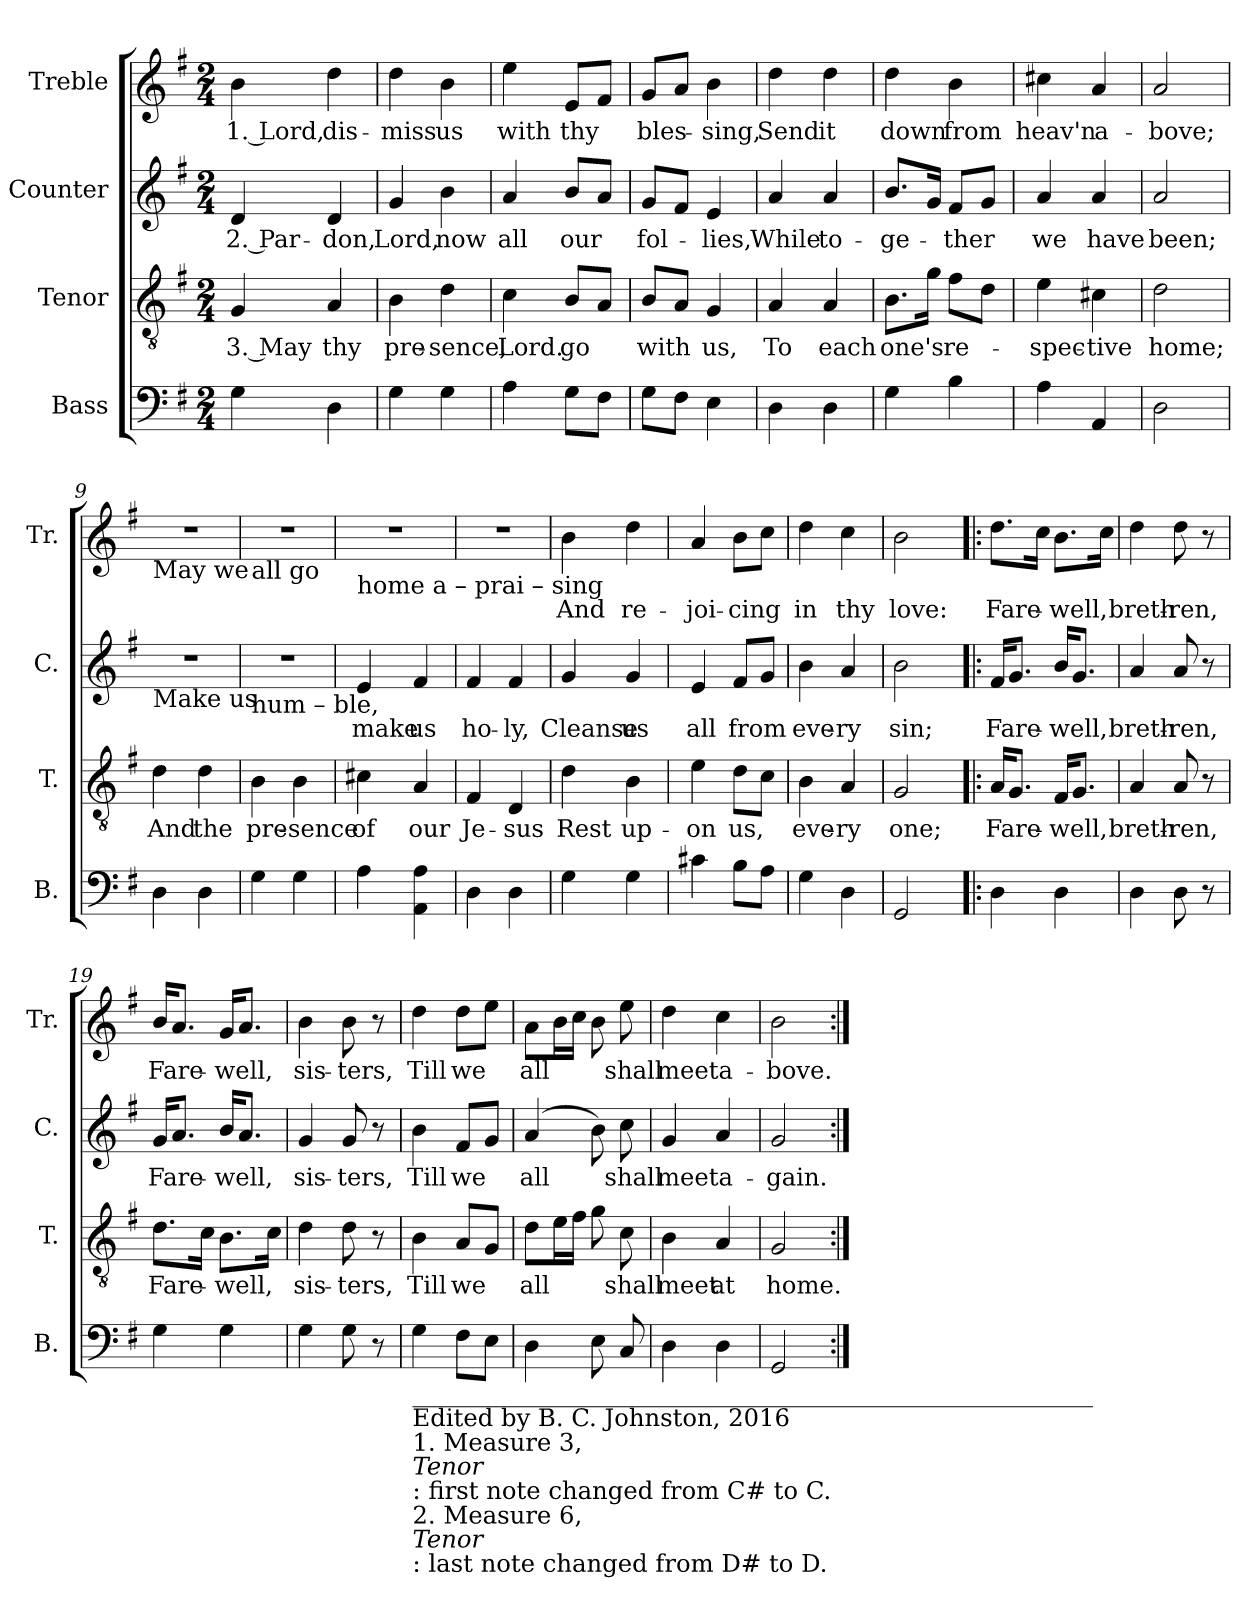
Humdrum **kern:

**kern	**kern	**text	**kern	**text	**kern	**text
*part4	*part3	*part3	*part2	*part2	*part1	*part1
*staff4	*staff3	*staff3	*staff2	*staff2	*staff1	*staff1
*I"Bass	*I"Tenor	*	*I"Counter	*	*I"Treble	*
*I'B.	*I'T.	*	*I'C.	*	*I'Tr.	*
*clefF4	*clefGv2	*	*clefG2	*	*clefG2	*
*k[f#]	*k[f#]	*	*k[f#]	*	*k[f#]	*
*M2/4	*M2/4	*	*M2/4	*	*M2/4	*
*MM100	*MM100	*	*MM100	*	*MM100	*
=1	=1	=1	=1	=1	=1	=1
4G\	4G/	3. May	4d/	2. Par-	4b\	1. Lord,
4D\	4A/	thy	4d/	-don,	4dd\	dis-
=2	=2	=2	=2	=2	=2	=2
4G\	4B\	pre-	4g/	Lord,	4dd\	-miss
4G\	4d\	-sence,	4b\	now	4b\	us
=3	=3	=3	=3	=3	=3	=3
4A\	4c\	Lord.	4a/	all	4ee\	with
8G\L	8B/L	go	8b/L	our	8e/L	thy
8F#\J	8A/J	.	8a/J	.	8f#/J	.
=4	=4	=4	=4	=4	=4	=4
8G\L	8B/L	with	8g/L	fol-	8g/L	bles-
8F#\J	8A/J	.	8f#/J	.	8a/J	.
4E\	4G/	us,	4e/	-lies,	4b\	-sing,
=5	=5	=5	=5	=5	=5	=5
4D\	4A/	To	4a/	While	4dd\	Send
4D\	4A/	each	4a/	to-	4dd\	it
=6	=6	=6	=6	=6	=6	=6
4G\	8.B\L	one's	8.b/L	-ge-	4dd\	down
.	16g\Jk	.	16g/Jk	.	.	.
4B\	8f#\L	re-	8f#/L	-ther	4b\	from
.	8d\J	.	8g/J	.	.	.
=7	=7	=7	=7	=7	=7	=7
4A\	4e\	-spec-	4a/	we	4cc#X\	heav'n
4AA/	4c#X\	tive	4a/	have	4a/	a-
=8	=8	=8	=8	=8	=8	=8
2D\	2d\	home;	2a/	been;	2a/	-bove;
=9	=9	=9	=9	=9	=9	=9
!	!	!	!	!	!LO:TX:b:t=May   we	!
!	!	!	!LO:TX:b:t=Make  us	!	!	!
4D\	4d\	And	2r	.	2r	.
4D\	4d\	the	.	.	.	.
!!LO:LB:g=z
=10	=10	=10	=10	=10	=10	=10
!	!	!	!	!	!LO:TX:b:t=all       go	!
!	!	!	!LO:TX:b:t=hum – ble,	!	!	!
4G\	4B\	pre-	2r	.	2r	.
4G\	4B\	-sence	.	.	.	.
=11	=11	=11	=11	=11	=11	=11
!	!	!	!	!	!LO:TX:b:t=home   a – prai – sing	!
4A\	4c#X\	of	4e/	make	2r	.
4AA\ 4A\	4A/	our	4f#/	us	.	.
=12	=12	=12	=12	=12	=12	=12
4D\	4F#/	Je-	4f#/	ho-	2r	.
4D\	4D/	-sus	4f#/	-ly,	.	.
=13	=13	=13	=13	=13	=13	=13
4G\	4d\	Rest	4g/	Cleanse	4b\	And
4G\	4B\	up-	4g/	us	4dd\	re-
=14	=14	=14	=14	=14	=14	=14
4c#X\	4e\	-on	4e/	all	4a/	-joi-
8B\L	8d\L	us,	8f#/L	from	8b\L	-cing
8A\J	8c\J	.	8g/J	.	8cc\J	.
=15	=15	=15	=15	=15	=15	=15
4G\	4B\	eve-	4b\	eve-	4dd\	in
4D\	4A/	-ry	4a/	-ry	4cc\	thy
=16	=16	=16	=16	=16	=16	=16
2GG/	2G/	one;	2b\	sin;	2b\	love:
=17!|:	=17!|:	=17!|:	=17!|:	=17!|:	=17!|:	=17!|:
4D\	16A/KL	Fare-	16f#/KL	Fare-	8.dd\L	Fare-
.	8.G/J	.	8.g/J	.	.	.
.	.	.	.	.	16cc\Jk	.
4D\	16F#/KL	-well,	16b/KL	-well,	8.b\L	-well,
.	8.G/J	.	8.g/J	.	.	.
.	.	.	.	.	16cc\Jk	.
=18	=18	=18	=18	=18	=18	=18
4D\	4A/	breth-	4a/	breth-	4dd\	breth-
8D\	8A/	-ren,	8a/	-ren,	8dd\	-ren,
8r	8r	.	8r	.	8r	.
=19	=19	=19	=19	=19	=19	=19
4G\	8.d\L	Fare-	16g/KL	Fare-	16b/KL	Fare-
.	.	.	8.a/J	.	8.a/J	.
.	16c\Jk	.	.	.	.	.
4G\	8.B\L	-well,	16b/KL	-well,	16g/KL	-well,
.	.	.	8.a/J	.	8.a/J	.
.	16c\Jk	.	.	.	.	.
!!LO:LB:g=z
=20	=20	=20	=20	=20	=20	=20
4G\	4d\	sis-	4g/	sis-	4b\	sis-
8G\	8d\	-ters,	8g/	-ters,	8b\	-ters,
8r	8r	.	8r	.	8r	.
=21	=21	=21	=21	=21	=21	=21
!LO:TX:b:t=________________________________________________________	!	!	!	!	!	!
!LO:TX:b:t=Edited by B. C. Johnston, 2016	!	!	!	!	!	!
!LO:TX:b:t=1. Measure 3,	!	!	!	!	!	!
!LO:TX:b:i:t=Tenor	!	!	!	!	!	!
!LO:TX:b:t=&colon; first note changed from C# to C.	!	!	!	!	!	!
!LO:TX:b:t=2. Measure 6,	!	!	!	!	!	!
!LO:TX:b:i:t=Tenor	!	!	!	!	!	!
!LO:TX:b:t=&colon; last note changed from D# to D.	!	!	!	!	!	!
4G\	4B\	Till	4b\	Till	4dd\	Till
8F#\L	8A/L	we	8f#/L	we	8dd\L	we
8E\J	8G/J	.	8g/J	.	8ee\J	.
=22	=22	=22	=22	=22	=22	=22
4D\	8d\L	all	(4a/	all	8a\L	all
.	16e\L	.	.	.	16b\L	.
.	16f#\JJ	.	.	.	16cc\JJ	.
8E\	8g\	.	8b\)	.	8b\	.
8C/	8c\	shall	8cc\	shall	8ee\	shall
=23	=23	=23	=23	=23	=23	=23
4D\	4B\	meet	4g/	meet	4dd\	meet
4D\	4A/	at	4a/	a-	4cc\	a-
=24	=24	=24	=24	=24	=24	=24
2GG/	2G/	home.	2g/	-gain.	2b\	-bove.
=:|!	=:|!	=:|!	=:|!	=:|!	=:|!	=:|!
*-	*-	*-	*-	*-	*-	*-
